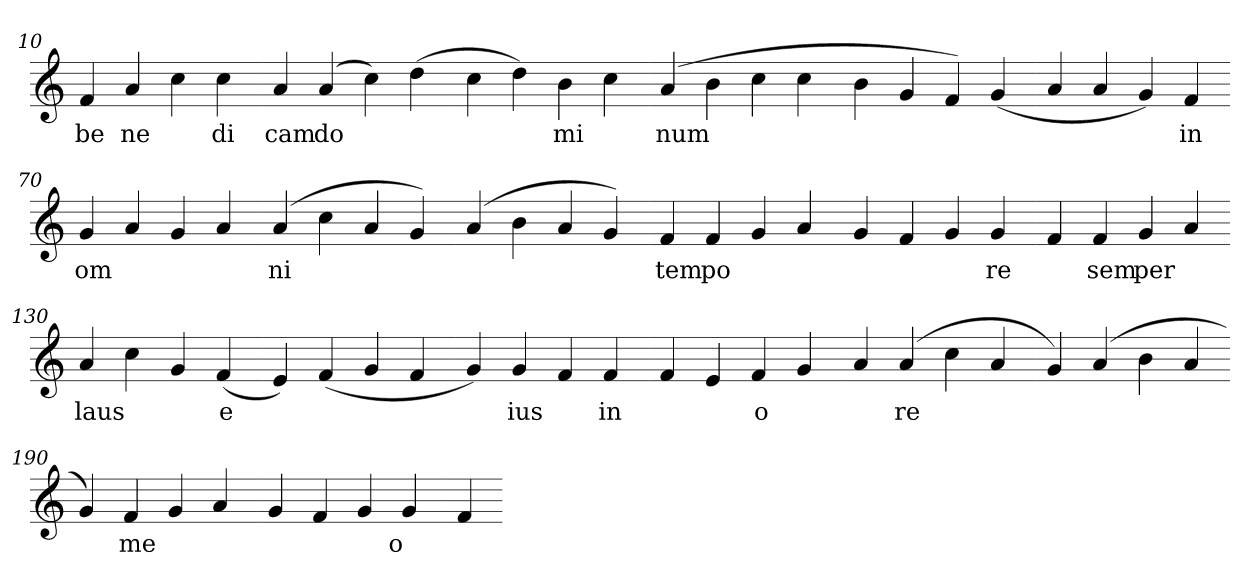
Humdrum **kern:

**kern	**text
*part1	*part1
*staff1	*staff1
*clefG2	*
=10.	=10.
4f	be
4a	ne
4cc	.
4cc	di
=20.-	=20.-
4a	cam
(>4a	do
4cc)	.
(>4dd	.
=30.-	=30.-
4cc	.
4dd)	.
4b	mi
4cc	.
=40.-	=40.-
(>4a	num
4b	.
4cc	.
4cc	.
=50.-	=50.-
4b	.
4g	.
4f)	.
(>4g	.
=60.-	=60.-
4a	.
4a	.
4g)	.
4f	in
=70.-	=70.-
4g	om
4a	.
4g	.
4a	.
=80.-	=80.-
(>4a	ni
4cc	.
4a	.
4g)	.
=90.-	=90.-
(>4a	.
4b	.
4a	.
4g)	.
=100.-	=100.-
4f	tem
4f	po
4g	.
4a	.
=110.-	=110.-
4g	.
4f	.
4g	.
4g	re
=120.-	=120.-
4f	.
4f	sem
4g	per
4a	.
=130.-	=130.-
4a	laus
4cc	.
4g	.
(>4f	e
=140.-	=140.-
4e)	.
(>4f	.
4g	.
4f	.
=150.-	=150.-
4g)	.
4g	ius
4f	.
4f	in
=160.-	=160.-
4f	.
4e	.
4f	o
4g	.
=170.-	=170.-
4a	.
(>4a	re
4cc	.
4a	.
=180.-	=180.-
4g)	.
(>4a	.
4b	.
4a	.
=190.-	=190.-
4g)	.
4f	me
4g	.
4a	.
=200.-	=200.-
4g	.
4f	.
4g	.
4g	o
=210.-	=210.-
4f	.
=-	=-
*-	*-
